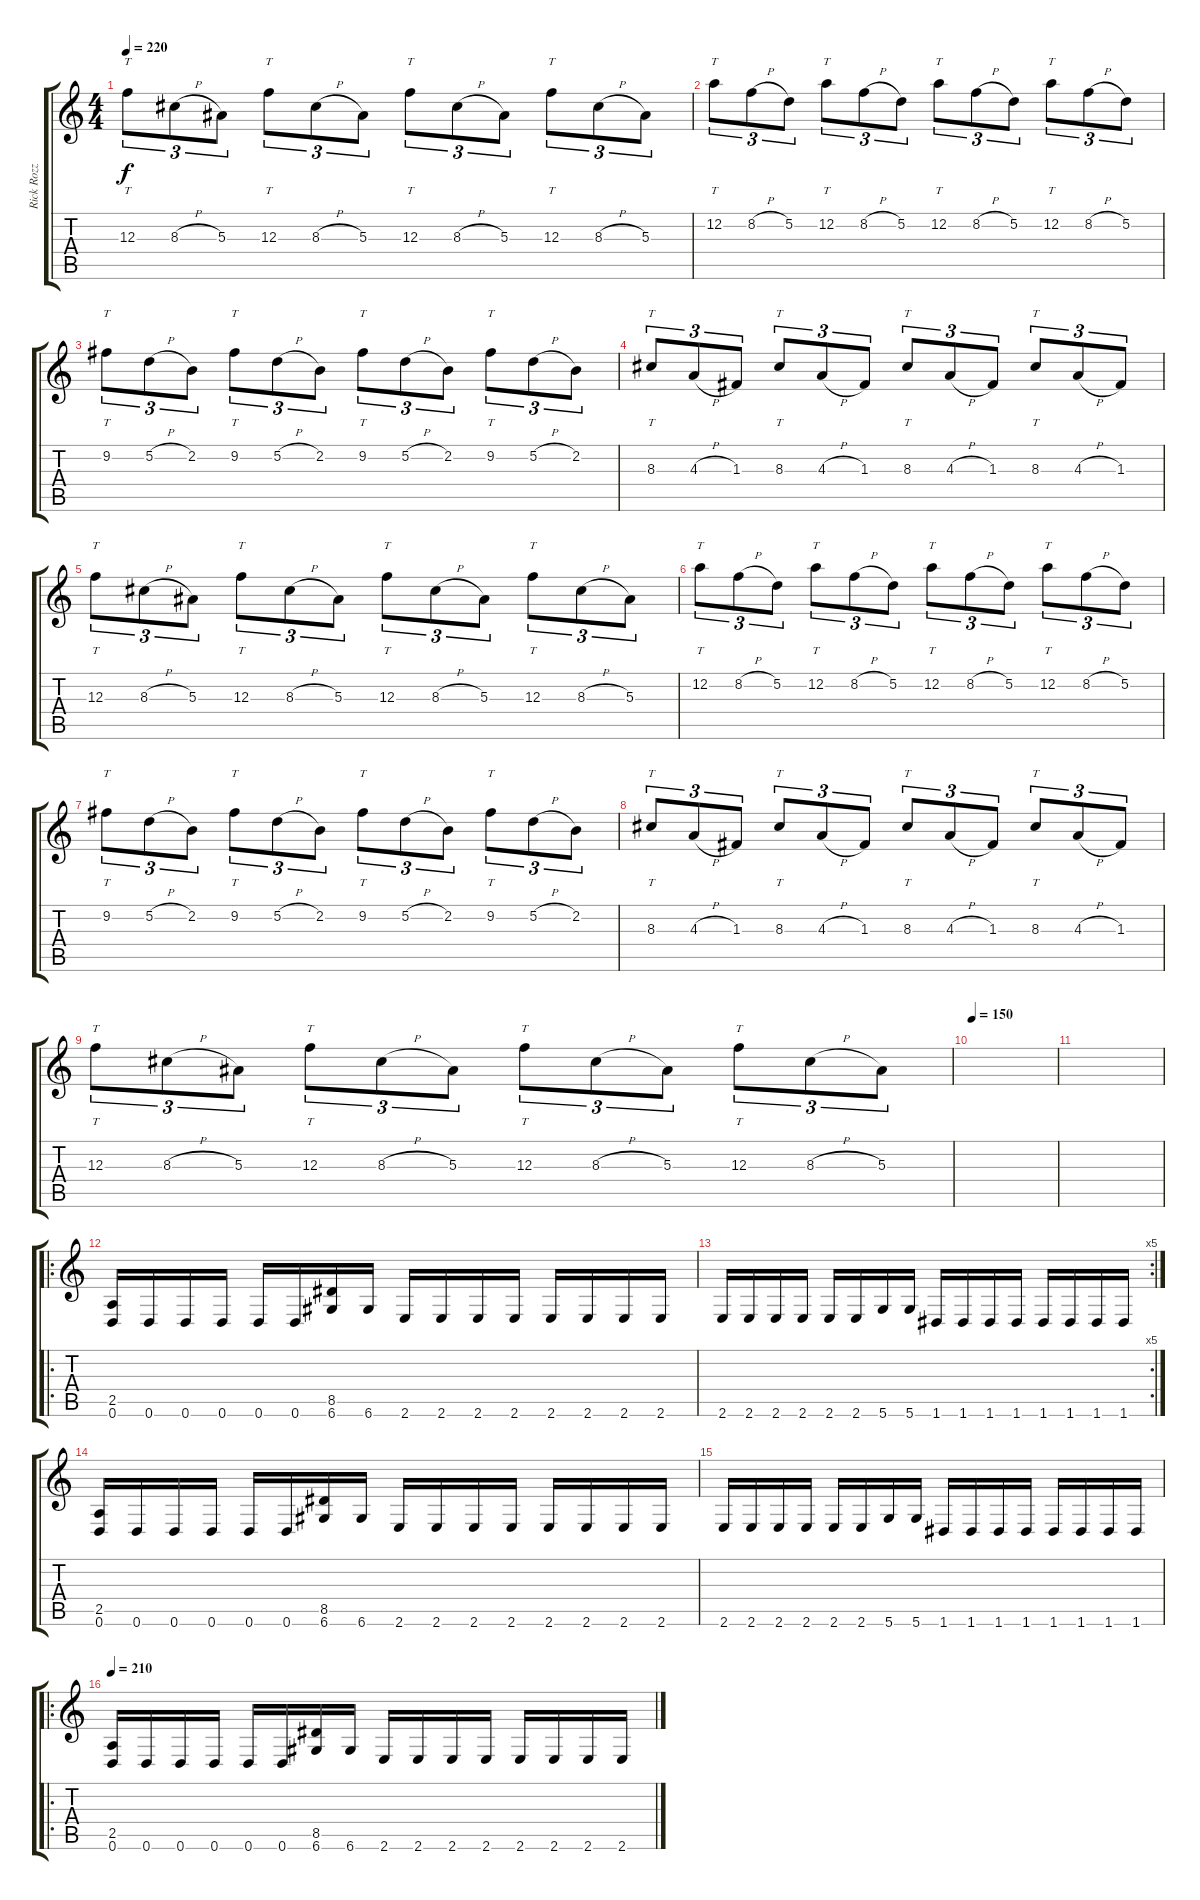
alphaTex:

\track ("Rick Rozz" "Rick Rozz") {instrument distortionguitar}
\staff {score tabs}
\tuning (D4 A3 F3 C3 G2 D2) {hide}
\ts (4 4)
\tempo 220
\clef g2
\ks c
12.3.8{tt tu (3 2) dy f} 8.3{h}.8{tu (3 2)} 5.3.8{tu (3 2)} 12.3.8{tt tu (3 2)} 8.3{h}.8{tu (3 2)} 5.3.8{tu (3 2)} 12.3.8{tt tu (3 2)} 8.3{h}.8{tu (3 2)} 5.3.8{tu (3 2)} 12.3.8{tt tu (3 2)} 8.3{h}.8{tu (3 2)} 5.3.8{tu (3 2)} |
12.2.8{tt tu (3 2)} 8.2{h}.8{tu (3 2)} 5.2.8{tu (3 2)} 12.2.8{tt tu (3 2)} 8.2{h}.8{tu (3 2)} 5.2.8{tu (3 2)} 12.2.8{tt tu (3 2)} 8.2{h}.8{tu (3 2)} 5.2.8{tu (3 2)} 12.2.8{tt tu (3 2)} 8.2{h}.8{tu (3 2)} 5.2.8{tu (3 2)} |
9.2.8{tt tu (3 2)} 5.2{h}.8{tu (3 2)} 2.2.8{tu (3 2)} 9.2.8{tt tu (3 2)} 5.2{h}.8{tu (3 2)} 2.2.8{tu (3 2)} 9.2.8{tt tu (3 2)} 5.2{h}.8{tu (3 2)} 2.2.8{tu (3 2)} 9.2.8{tt tu (3 2)} 5.2{h}.8{tu (3 2)} 2.2.8{tu (3 2)} |
8.3.8{tt tu (3 2)} 4.3{h}.8{tu (3 2)} 1.3.8{tu (3 2)} 8.3.8{tt tu (3 2)} 4.3{h}.8{tu (3 2)} 1.3.8{tu (3 2)} 8.3.8{tt tu (3 2)} 4.3{h}.8{tu (3 2)} 1.3.8{tu (3 2)} 8.3.8{tt tu (3 2)} 4.3{h}.8{tu (3 2)} 1.3.8{tu (3 2)} |
12.3.8{tt tu (3 2)} 8.3{h}.8{tu (3 2)} 5.3.8{tu (3 2)} 12.3.8{tt tu (3 2)} 8.3{h}.8{tu (3 2)} 5.3.8{tu (3 2)} 12.3.8{tt tu (3 2)} 8.3{h}.8{tu (3 2)} 5.3.8{tu (3 2)} 12.3.8{tt tu (3 2)} 8.3{h}.8{tu (3 2)} 5.3.8{tu (3 2)} |
12.2.8{tt tu (3 2)} 8.2{h}.8{tu (3 2)} 5.2.8{tu (3 2)} 12.2.8{tt tu (3 2)} 8.2{h}.8{tu (3 2)} 5.2.8{tu (3 2)} 12.2.8{tt tu (3 2)} 8.2{h}.8{tu (3 2)} 5.2.8{tu (3 2)} 12.2.8{tt tu (3 2)} 8.2{h}.8{tu (3 2)} 5.2.8{tu (3 2)} |
9.2.8{tt tu (3 2)} 5.2{h}.8{tu (3 2)} 2.2.8{tu (3 2)} 9.2.8{tt tu (3 2)} 5.2{h}.8{tu (3 2)} 2.2.8{tu (3 2)} 9.2.8{tt tu (3 2)} 5.2{h}.8{tu (3 2)} 2.2.8{tu (3 2)} 9.2.8{tt tu (3 2)} 5.2{h}.8{tu (3 2)} 2.2.8{tu (3 2)} |
8.3.8{tt tu (3 2)} 4.3{h}.8{tu (3 2)} 1.3.8{tu (3 2)} 8.3.8{tt tu (3 2)} 4.3{h}.8{tu (3 2)} 1.3.8{tu (3 2)} 8.3.8{tt tu (3 2)} 4.3{h}.8{tu (3 2)} 1.3.8{tu (3 2)} 8.3.8{tt tu (3 2)} 4.3{h}.8{tu (3 2)} 1.3.8{tu (3 2)} |
12.3.8{tt tu (3 2)} 8.3{h}.8{tu (3 2)} 5.3.8{tu (3 2)} 12.3.8{tt tu (3 2)} 8.3{h}.8{tu (3 2)} 5.3.8{tu (3 2)} 12.3.8{tt tu (3 2)} 8.3{h}.8{tu (3 2)} 5.3.8{tu (3 2)} 12.3.8{tt tu (3 2)} 8.3{h}.8{tu (3 2)} 5.3.8{tu (3 2)} |
\tempo 150
|
|
\ro
(2.5 0.6).16 0.6.16 0.6.16 0.6.16 0.6.16 0.6.16 (8.5 6.6).16 6.6.16 2.6.16 2.6.16 2.6.16 2.6.16 2.6.16 2.6.16 2.6.16 2.6.16 |
\rc 5
2.6.16 2.6.16 2.6.16 2.6.16 2.6.16 2.6.16 5.6.16 5.6.16 1.6.16 1.6.16 1.6.16 1.6.16 1.6.16 1.6.16 1.6.16 1.6.16 |
(2.5 0.6).16 0.6.16 0.6.16 0.6.16 0.6.16 0.6.16 (8.5 6.6).16 6.6.16 2.6.16 2.6.16 2.6.16 2.6.16 2.6.16 2.6.16 2.6.16 2.6.16 |
2.6.16 2.6.16 2.6.16 2.6.16 2.6.16 2.6.16 5.6.16 5.6.16 1.6.16 1.6.16 1.6.16 1.6.16 1.6.16 1.6.16 1.6.16 1.6.16 |
\ro
\tempo 210
(2.5 0.6).16 0.6.16 0.6.16 0.6.16 0.6.16 0.6.16 (8.5 6.6).16 6.6.16 2.6.16 2.6.16 2.6.16 2.6.16 2.6.16 2.6.16 2.6.16 2.6.16
